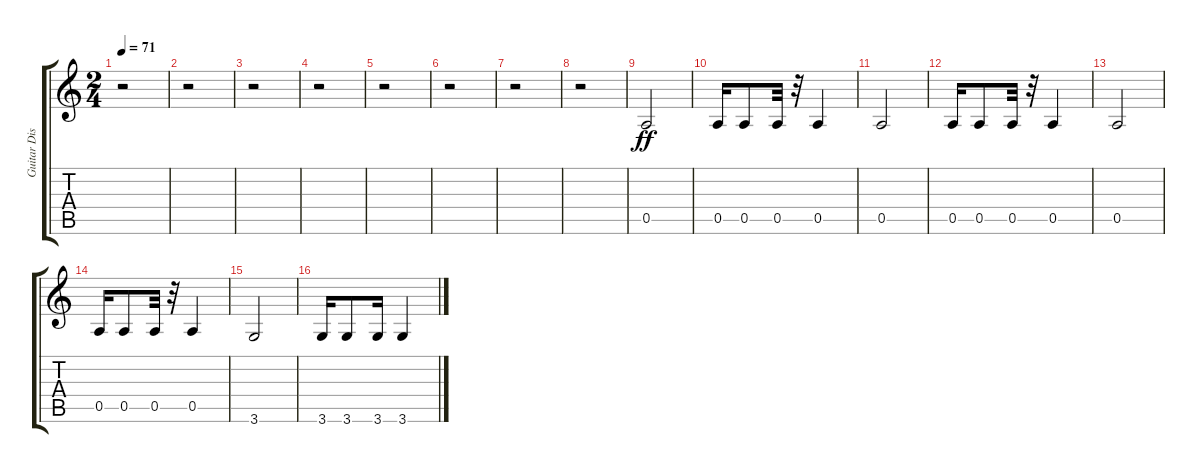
\track ("Guitar Distortion" "Guitar Dis") {instrument distortionguitar}
\staff {score tabs}
\tuning (E4 B3 G3 D3 A2 E2) {hide}
\ts (2 4)
\tempo 71
\clef g2
\ks c
r.2{dy ff} |
r.2 |
r.2 |
r.2 |
r.2 |
r.2 |
r.2 |
r.2 |
0.5.2 |
0.5.16 0.5.8 0.5.32 r.32 0.5.4 |
0.5.2 |
0.5.16 0.5.8 0.5.32 r.32 0.5.4 |
0.5.2 |
0.5.16 0.5.8 0.5.32 r.32 0.5.4 |
3.6.2 |
3.6.16 3.6.8 3.6.16 3.6.4
